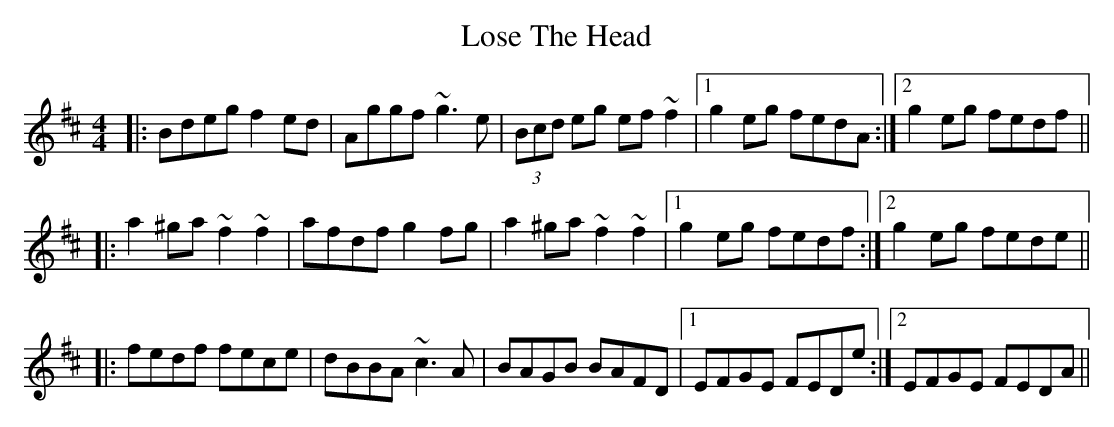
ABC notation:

X:1
T: Lose The Head
M: 4/4
L: 1/8
K: Dmaj
|:Bdeg f2ed|Aggf ~g3e|(3Bcd eg ef~f2|1 g2eg fedA:|2 g2eg fedf||
|:a2^ga ~f2~f2|afdf g2fg|a2^ga ~f2~f2|1 g2eg fedf:|2 g2eg fede||
|:fedf fece|dBBA ~c3A|BAGB BAFD|1 EFGE FEDe:|2 EFGE FEDA||
